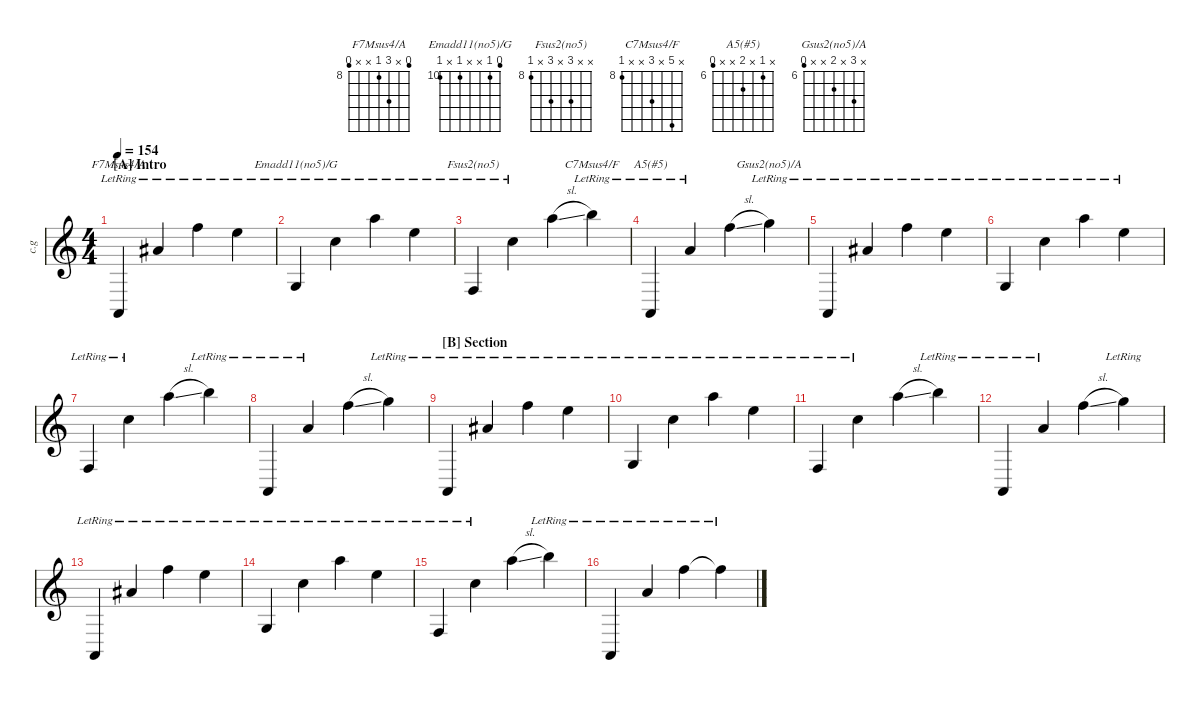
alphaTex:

\defaultSystemsLayout 4
\hideDynamics
\bracketExtendMode nobrackets
\otherSystemsTrackNameOrientation horizontal
\track ("Clean Guitar" "c.g") {instrument electricguitarclean}
\staff {score}
\tuning (E4 B3 G3 D3 A2 E2 A1)
\chord ("F7Msus4/A" 7 x 10 8 x x 7) {firstfret 8 showfingering false}
\chord ("Emadd11(no5)/G" 9 10 x x 10 x 10) {firstfret 10 showfingering false}
\chord ("Fsus2(no5)" x x 10 x 10 x 8) {firstfret 8 showfingering false}
\chord ("C7Msus4/F" x 12 x 10 x x 8) {firstfret 8 showfingering false}
\chord ("A5(#5)" x 6 x 7 x x 5) {firstfret 6 showfingering false}
\chord ("Gsus2(no5)/A" x 8 x 7 x x 5) {firstfret 6 showfingering false}
\ts (4 4)
\section ("A" "Intro")
\tempo 154
\clef g2
\ks c
0.7{lr}.4{ch "F7Msus4/A" dy mf instrument electricguitarclean beam Up} 8.4{lr acc #}.4{beam Up} 10.3{lr}.4{beam Down} 0.1{lr}.4{beam Down} |
10.7{lr}.4{ch "Emadd11(no5)/G" beam Up} 10.4{lr}.4{beam Down} 10.2{lr}.4{beam Down} 0.1{lr}.4{beam Down} |
8.7{lr}.4{ch "Fsus2(no5)" beam Up} 10.4{lr}.4{beam Down} 10.2{sl}.4{beam Down} 12.2{lr}.4{ch "C7Msus4/F" beam Down} |
0.7{lr}.4{ch "A5(#5)" beam Up} 7.4{lr}.4{beam Up} 6.2{sl}.4{beam Down} 8.2{lr}.4{ch "Gsus2(no5)/A" beam Down} |
0.7{lr}.4{beam Up} 8.4{lr acc #}.4{beam Up} 10.3{lr}.4{beam Down} 0.1{lr}.4{beam Down} |
10.7{lr}.4{beam Up} 10.4{lr}.4{beam Down} 10.2{lr}.4{beam Down} 0.1{lr}.4{beam Down} |
8.7{lr}.4{beam Up} 10.4{lr}.4{beam Down} 10.2{sl}.4{beam Down} 12.2{lr}.4{beam Down} |
0.7{lr}.4{beam Up} 7.4{lr}.4{beam Up} 6.2{sl}.4{beam Down} 8.2{lr}.4{beam Down} |
\section ("B" "Section")
0.7{lr}.4{beam Up} 8.4{lr acc #}.4{beam Up} 10.3{lr}.4{beam Down} 0.1{lr}.4{beam Down} |
10.7{lr}.4{beam Up} 10.4{lr}.4{beam Down} 10.2{lr}.4{beam Down} 0.1{lr}.4{beam Down} |
8.7{lr}.4{beam Up} 10.4{lr}.4{beam Down} 10.2{sl}.4{beam Down} 12.2{lr}.4{beam Down} |
0.7{lr}.4{beam Up} 7.4{lr}.4{beam Up} 6.2{sl}.4{beam Down} 8.2{lr}.4{beam Down} |
0.7{lr}.4{beam Up} 8.4{lr acc #}.4{beam Up} 10.3{lr}.4{beam Down} 0.1{lr}.4{beam Down} |
10.7{lr}.4{beam Up} 10.4{lr}.4{beam Down} 10.2{lr}.4{beam Down} 0.1{lr}.4{beam Down} |
8.7{lr}.4{beam Up} 10.4{lr}.4{beam Down} 10.2{sl}.4{beam Down} 12.2{lr}.4{beam Down} |
0.7{lr}.4{beam Up} 7.4{lr}.4{beam Up} 6.2{lr}.4{beam Down} 6.2{lr t}.4{beam Down}
